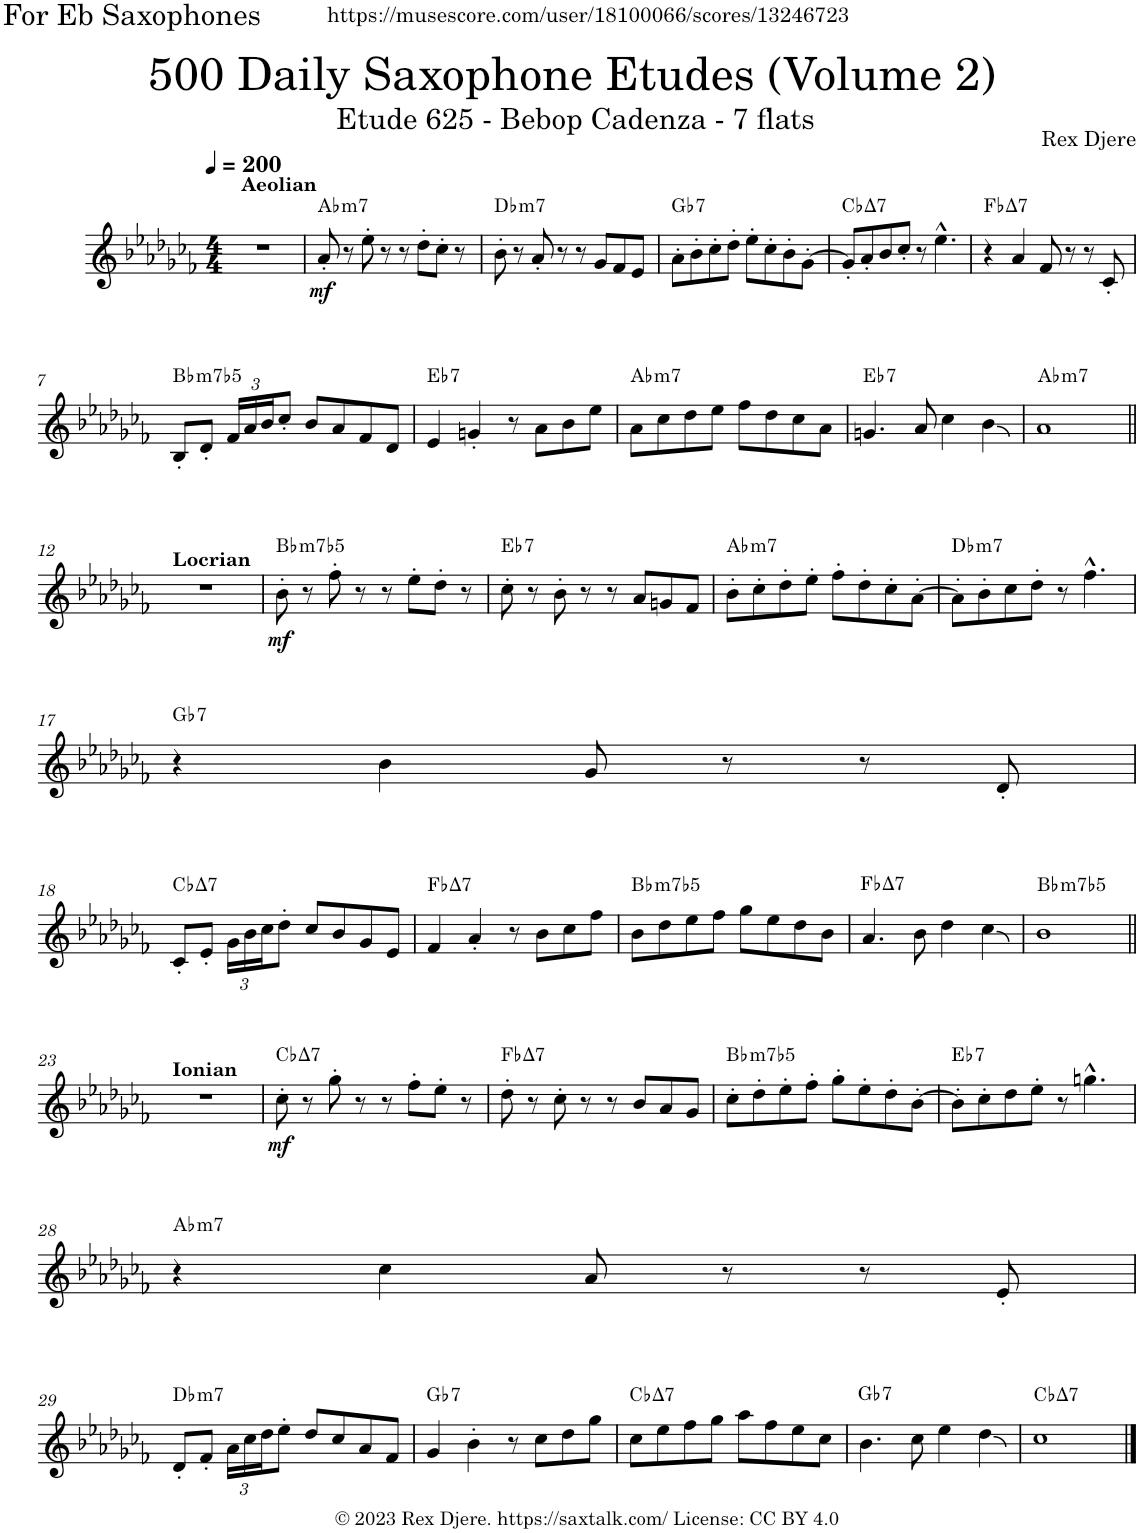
**kern	**dynam	**harte
*part1	*part1	*part1
*staff1	*staff1	*
*I"Alto Saxophone	*	*
*I'A. Sax.	*	*
*clefG2	*	*
*Trd5c9	*	*
*k[b-e-a-d-g-c-f-]	*	*
*M4/4	*	*
*MM200	*	*
=1	=1	=1
!LO:TX:a:B:t=Aeolian	!	!
1r	.	.
=2	=2	=2
!	!LO:DY:b	!LO:H:kt=m7
8a-'/	mf	Ab:min7
8r	.	.
8ee-'\	.	.
8r	.	.
8r	.	.
8dd-'\L	.	.
8cc-'\J	.	.
8r	.	.
=3	=3	=3
!	!	!LO:H:kt=m7
8b-'\	.	Db:min7
8r	.	.
8a-'/	.	.
8r	.	.
8r	.	.
8g-/L	.	.
8f-/	.	.
8e-/J	.	.
=4	=4	=4
!	!	!LO:H:kt=7
8a-'\L	.	Gb:7
8b-'\	.	.
8cc-'\	.	.
8dd-'\J	.	.
8ee-'\L	.	.
8cc-'\	.	.
8b-'\	.	.
[8g-'\J	.	.
=5	=5	=5
!	!	!LO:H:kt=7
8g-'/L]	.	Cb:maj7
8a-'/	.	.
8b-/	.	.
8cc-'/J	.	.
8r	.	.
4.ee-^^\	.	.
=6	=6	=6
!	!	!LO:H:kt=7
4r	.	Fb:maj7
4a-/	.	.
8f-/	.	.
8r	.	.
8r	.	.
8c-'/	.	.
!!LO:LB:g=z
=7	=7	=7
!	!	!LO:H:kt=m7b5
8B-'/L	.	Bb:hdim7
8d-'/J	.	.
*Xbrackettup	*	*
24f-/LL	.	.
24a-/	.	.
24b-/J	.	.
8cc-'/J	.	.
8b-/L	.	.
8a-/	.	.
8f-/	.	.
8d-/J	.	.
=8	=8	=8
!	!	!LO:H:kt=7
4e-/	.	Eb:7
4gn'/	.	.
8r	.	.
8a-\L	.	.
8b-\	.	.
8ee-\J	.	.
=9	=9	=9
!	!	!LO:H:kt=m7
8a-\L	.	Ab:min7
8cc-\	.	.
8dd-\	.	.
8ee-\J	.	.
8ff-\L	.	.
8dd-\	.	.
8cc-\	.	.
8a-\J	.	.
=10	=10	=10
!	!	!LO:H:kt=7
4.gn/	.	Eb:7
8a-/	.	.
4cc-\	.	.
4b-\	.	.
=11	=11	=11
!	!	!LO:H:kt=m7
1a-	.	Ab:min7
!!LO:LB:g=z
=12||	=12||	=12||
!LO:TX:a:B:t=Locrian	!	!
1r	.	.
=13	=13	=13
!	!LO:DY:b	!LO:H:kt=m7b5
8b-'\	mf	Bb:hdim7
8r	.	.
8ff-'\	.	.
8r	.	.
8r	.	.
8ee-'\L	.	.
8dd-'\J	.	.
8r	.	.
=14	=14	=14
!	!	!LO:H:kt=7
8cc-'\	.	Eb:7
8r	.	.
8b-'\	.	.
8r	.	.
8r	.	.
8a-/L	.	.
8gn/	.	.
8f-/J	.	.
=15	=15	=15
!	!	!LO:H:kt=m7
8b-'\L	.	Ab:min7
8cc-'\	.	.
8dd-'\	.	.
8ee-'\J	.	.
8ff-'\L	.	.
8dd-'\	.	.
8cc-'\	.	.
[8a-'\J	.	.
=16	=16	=16
!	!	!LO:H:kt=m7
8a-'\L]	.	Db:min7
8b-'\	.	.
8cc-\	.	.
8dd-'\J	.	.
8r	.	.
4.ff-^^\	.	.
!!LO:LB:g=z
=17	=17	=17
!	!	!LO:H:kt=7
4r	.	Gb:7
4b-\	.	.
8g-/	.	.
8r	.	.
8r	.	.
8d-'/	.	.
!!LO:LB:g=z
=18	=18	=18
!	!	!LO:H:kt=7
8c-'/L	.	Cb:maj7
8e-'/J	.	.
24g-\LL	.	.
24b-\	.	.
24cc-\J	.	.
8dd-'\J	.	.
8cc-/L	.	.
8b-/	.	.
8g-/	.	.
8e-/J	.	.
=19	=19	=19
!	!	!LO:H:kt=7
4f-/	.	Fb:maj7
4a-'/	.	.
8r	.	.
8b-\L	.	.
8cc-\	.	.
8ff-\J	.	.
=20	=20	=20
!	!	!LO:H:kt=m7b5
8b-\L	.	Bb:hdim7
8dd-\	.	.
8ee-\	.	.
8ff-\J	.	.
8gg-\L	.	.
8ee-\	.	.
8dd-\	.	.
8b-\J	.	.
=21	=21	=21
!	!	!LO:H:kt=7
4.a-/	.	Fb:maj7
8b-\	.	.
4dd-\	.	.
4cc-\	.	.
=22	=22	=22
!	!	!LO:H:kt=m7b5
1b-	.	Bb:hdim7
!!LO:LB:g=z
=23||	=23||	=23||
!LO:TX:a:B:t=Ionian	!	!
1r	.	.
=24	=24	=24
!	!LO:DY:b	!LO:H:kt=7
8cc-'\	mf	Cb:maj7
8r	.	.
8gg-'\	.	.
8r	.	.
8r	.	.
8ff-'\L	.	.
8ee-'\J	.	.
8r	.	.
=25	=25	=25
!	!	!LO:H:kt=7
8dd-'\	.	Fb:maj7
8r	.	.
8cc-'\	.	.
8r	.	.
8r	.	.
8b-/L	.	.
8a-/	.	.
8g-/J	.	.
=26	=26	=26
!	!	!LO:H:kt=m7b5
8cc-'\L	.	Bb:hdim7
8dd-'\	.	.
8ee-'\	.	.
8ff-'\J	.	.
8gg-'\L	.	.
8ee-'\	.	.
8dd-'\	.	.
[8b-'\J	.	.
=27	=27	=27
!	!	!LO:H:kt=7
8b-'\L]	.	Eb:7
8cc-'\	.	.
8dd-\	.	.
8ee-'\J	.	.
8r	.	.
4.ggn^^\	.	.
!!LO:LB:g=z
=28	=28	=28
!	!	!LO:H:kt=m7
4r	.	Ab:min7
4cc-\	.	.
8a-/	.	.
8r	.	.
8r	.	.
8e-'/	.	.
!!LO:LB:g=z
=29	=29	=29
!	!	!LO:H:kt=m7
8d-'/L	.	Db:min7
8f-'/J	.	.
24a-\LL	.	.
24cc-\	.	.
24dd-\J	.	.
8ee-'\J	.	.
8dd-/L	.	.
8cc-/	.	.
8a-/	.	.
8f-/J	.	.
=30	=30	=30
!	!	!LO:H:kt=7
4g-/	.	Gb:7
4b-'\	.	.
8r	.	.
8cc-\L	.	.
8dd-\	.	.
8gg-\J	.	.
=31	=31	=31
!	!	!LO:H:kt=7
8cc-\L	.	Cb:maj7
8ee-\	.	.
8ff-\	.	.
8gg-\J	.	.
8aa-\L	.	.
8ff-\	.	.
8ee-\	.	.
8cc-\J	.	.
=32	=32	=32
!	!	!LO:H:kt=7
4.b-\	.	Gb:7
8cc-\	.	.
4ee-\	.	.
4dd-\	.	.
=33	=33	=33
!	!	!LO:H:kt=7
1cc-	.	Cb:maj7
==	==	==
*-	*-	*-
